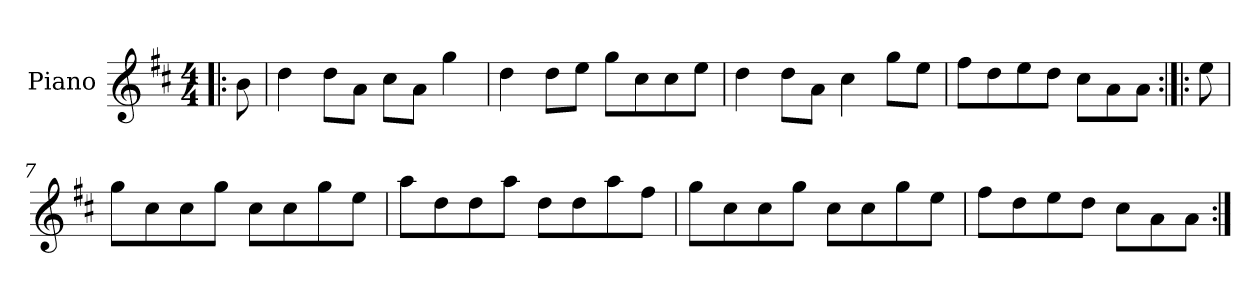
**kern
*part1
*staff1
*I"Piano
*I'Pno
*clefG2
*k[f#c#]
*D:
*M4/4
=1!|:
8b\
=2
4dd\
8dd\L
8a\J
8cc#\L
8a\J
4gg\
=3
4dd\
8dd\L
8ee\J
8gg\L
8cc#\
8cc#\
8ee\J
=4
4dd\
8dd\L
8a\J
4cc#\
8gg\L
8ee\J
=5
8ff#\L
8dd\
8ee\
8dd\J
8cc#\L
8a\
8a\J
=6:|!|:
8ee\
!!LO:LB:g=z
=7
8gg\L
8cc#\
8cc#\
8gg\J
8cc#\L
8cc#\
8gg\
8ee\J
=8
8aa\L
8dd\
8dd\
8aa\J
8dd\L
8dd\
8aa\
8ff#\J
=9
8gg\L
8cc#\
8cc#\
8gg\J
8cc#\L
8cc#\
8gg\
8ee\J
=10
8ff#\L
8dd\
8ee\
8dd\J
8cc#\L
8a\
8a\J
=:|!
*-
